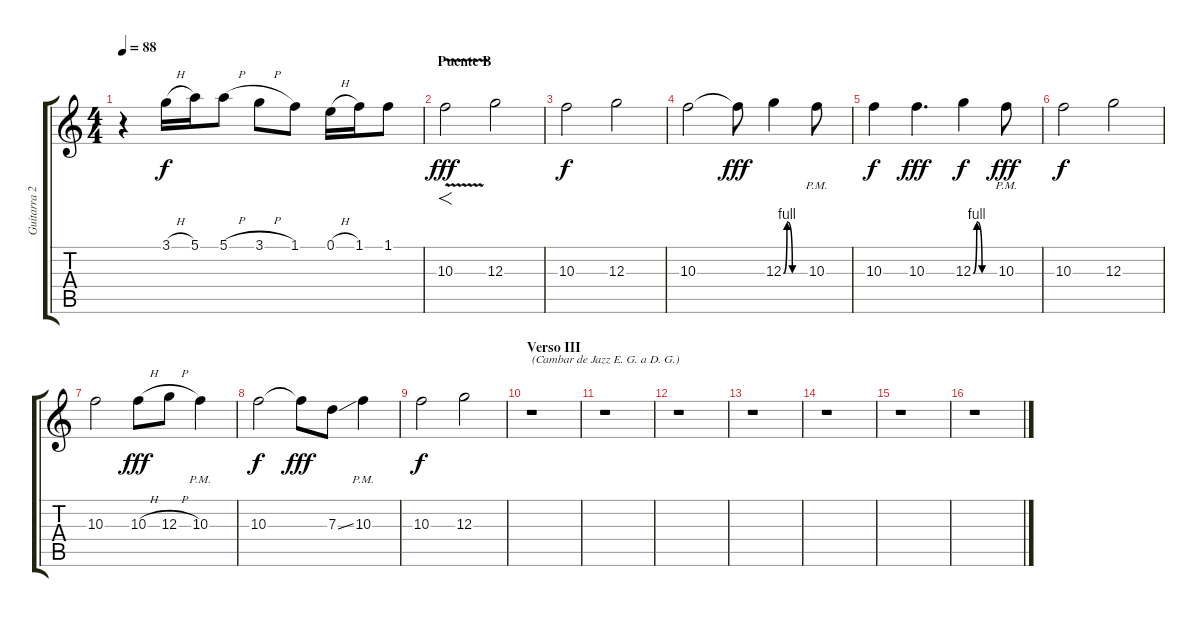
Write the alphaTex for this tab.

\track ("Guitarra 2a" "Guitarra 2") {instrument electricguitarjazz}
\staff {score tabs}
\tuning (E4 B3 G3 D3 A2 E2) {hide}
\ts (4 4)
\tempo 88
\clef g2
\ks c
r.4{dy f} 3.1{h}.16 5.1.16 5.1{h}.8 3.1{h}.8 1.1.8 0.1{h}.16 1.1.16 1.1.8 |
\section ("" "Puente B")
10.3{v}.2{f dy fff} 12.3.2 |
10.3.2{dy f} 12.3.2 |
10.3.2 10.3{t}.8{dy fff} 12.3{be (custom 0 0 10 4 25 0 60 0)}.4 10.3{pm}.8 |
10.3.4{dy f} 10.3.4{d dy fff} 12.3{be (custom 0 0 10 4 25 0 60 0)}.4{dy f} 10.3{pm}.8{dy fff} |
10.3.2{dy f} 12.3.2 |
10.3.2 10.3{h}.8{dy fff} 12.3{h}.8 10.3{pm}.4 |
10.3.2{dy f} 10.3{t}.8{dy fff} 7.3{ss}.8 10.3{pm}.4 |
10.3.2{dy f} 12.3.2 |
\section ("" "Verso III")
r.1{txt "(Cambar de Jazz E. G. a D. G.)"} |
r.1 |
r.1 |
r.1 |
r.1 |
r.1 |
r.1
